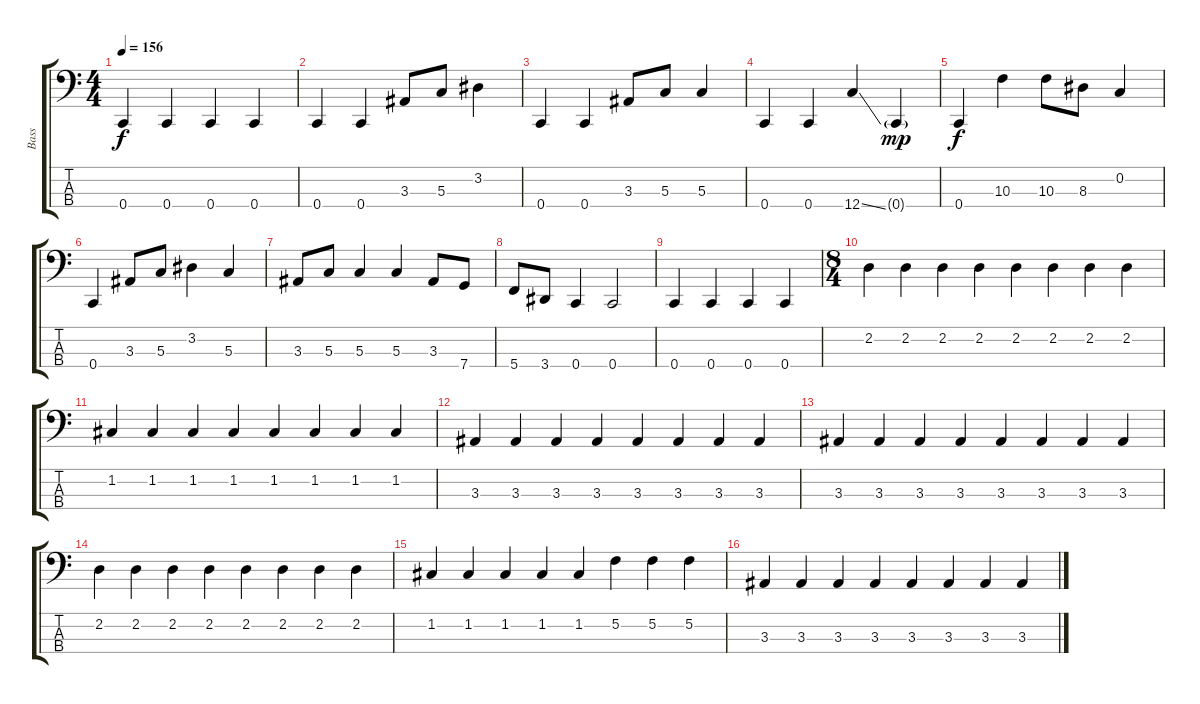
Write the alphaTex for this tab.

\track ("Bass" "Bass") {instrument electricbasspick}
\staff {score tabs}
\tuning (F2 C2 G1 C1) {hide}
\ts (4 4)
\tempo 156
\clef f4
\ks c
0.4.4{dy f} 0.4.4 0.4.4 0.4.4 |
0.4.4 0.4.4 3.3.8 5.3.8 3.2.4 |
0.4.4 0.4.4 3.3.8 5.3.8 5.3.4 |
0.4.4 0.4.4 12.4{ss}.4 0.4{g}.4{dy mp} |
0.4.4{dy f} 10.3.4 10.3.8 8.3.8 0.2.4 |
0.4.4 3.3.8 5.3.8{beam Up} 3.2.4 5.3.4 |
3.3.8 5.3.8 5.3.4 5.3.4 3.3.8 7.4.8 |
5.4.8 3.4.8 0.4.4 0.4.2 |
0.4.4 0.4.4 0.4.4 0.4.4 |
\ts (8 4)
2.2.4 2.2.4 2.2.4 2.2.4 2.2.4 2.2.4 2.2.4 2.2.4 |
1.2.4 1.2.4 1.2.4 1.2.4 1.2.4 1.2.4 1.2.4 1.2.4 |
3.3.4 3.3.4 3.3.4 3.3.4 3.3.4 3.3.4 3.3.4 3.3.4 |
3.3.4 3.3.4 3.3.4 3.3.4 3.3.4 3.3.4 3.3.4 3.3.4 |
2.2.4 2.2.4 2.2.4 2.2.4 2.2.4 2.2.4 2.2.4 2.2.4 |
1.2.4 1.2.4 1.2.4 1.2.4 1.2.4 5.2.4 5.2.4 5.2.4 |
3.3.4 3.3.4 3.3.4 3.3.4 3.3.4 3.3.4 3.3.4 3.3.4
